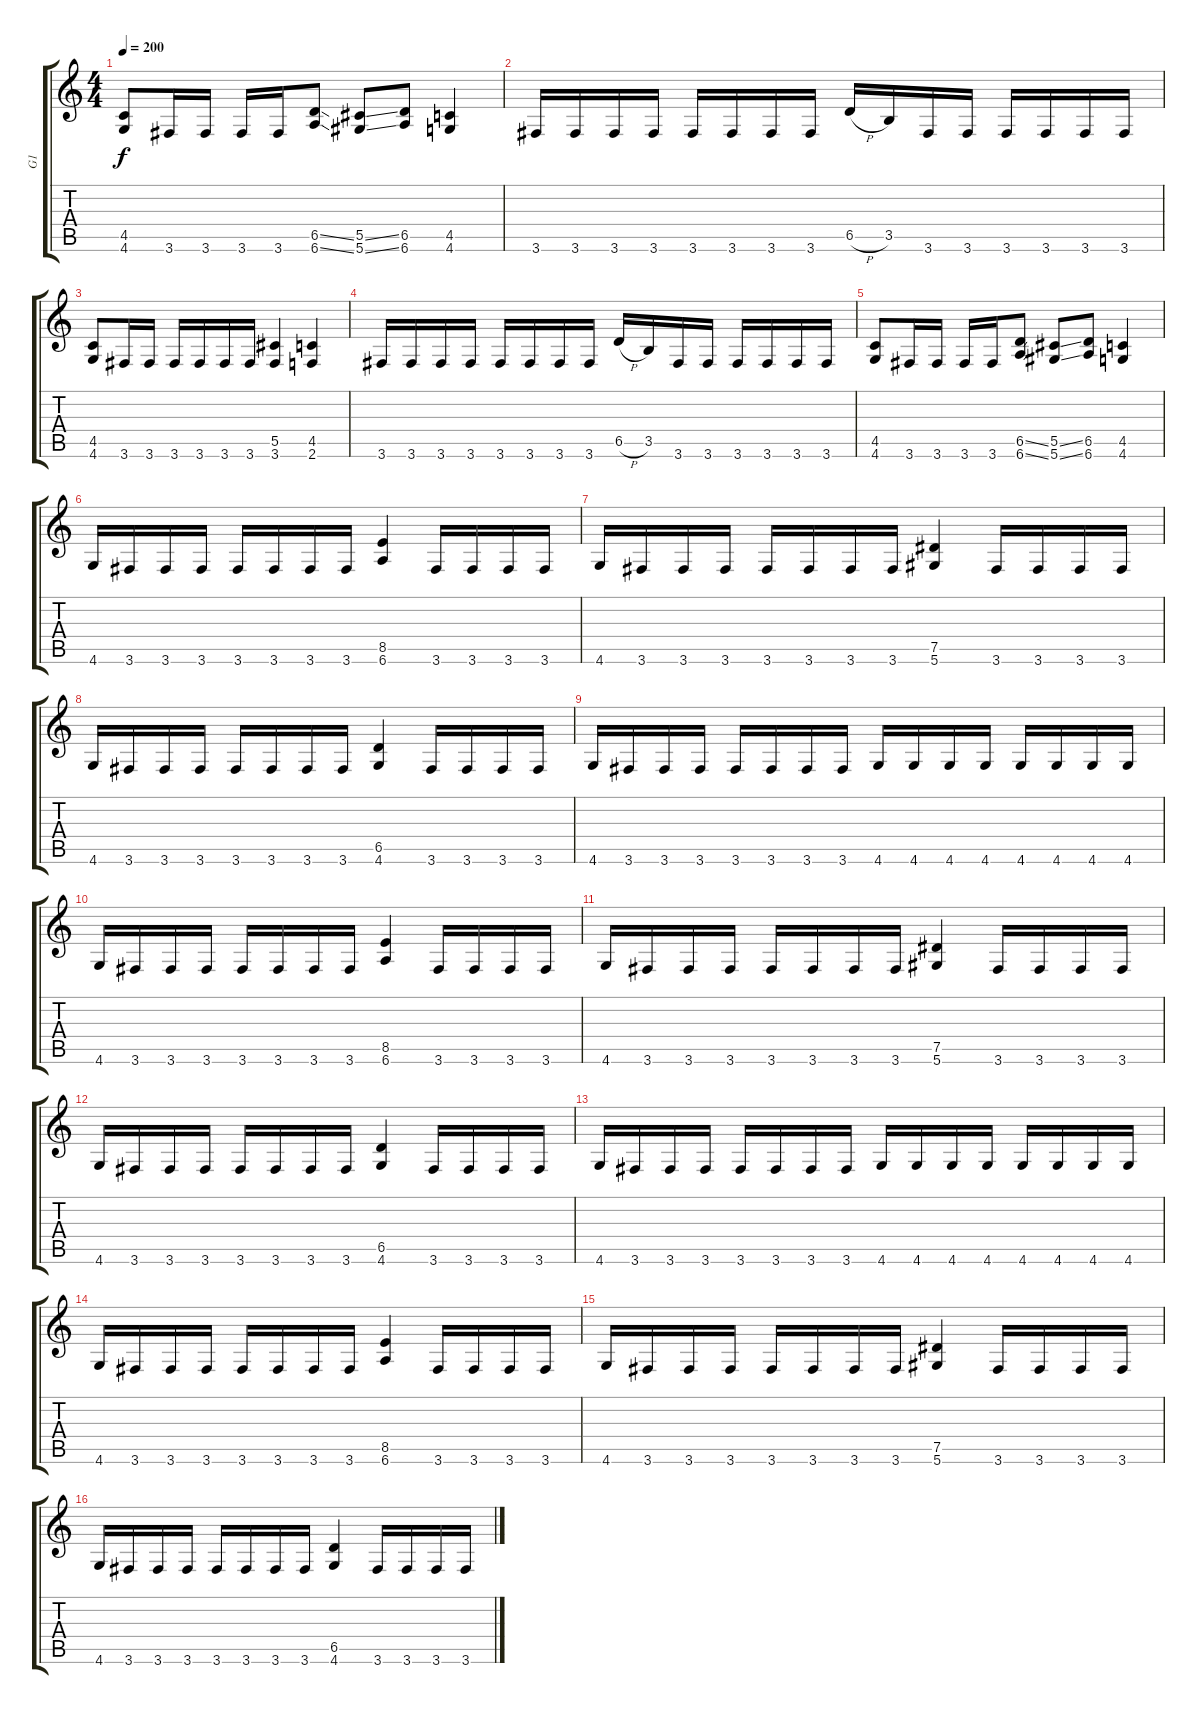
\track ("G1" "G1") {instrument distortionguitar}
\staff {score tabs}
\tuning (Eb4 Bb3 Gb3 Db3 Ab2 Eb2) {hide}
\ts (4 4)
\tempo 200
\clef g2
\ks c
(4.5 4.6).8{dy f} 3.6.16 3.6.16 3.6.16 3.6.16 (6.5{ss} 6.6{ss}).8 (5.5{ss} 5.6{ss}).8 (6.5 6.6).8 (4.5 4.6).4 |
3.6.16 3.6.16 3.6.16 3.6.16 3.6.16 3.6.16 3.6.16 3.6.16 6.5{h}.16 3.5.16 3.6.16 3.6.16 3.6.16 3.6.16 3.6.16 3.6.16 |
(4.5 4.6).8 3.6.16 3.6.16 3.6.16 3.6.16 3.6.16 3.6.16 (5.5 3.6).4 (4.5 2.6).4 |
3.6.16 3.6.16 3.6.16 3.6.16 3.6.16 3.6.16 3.6.16 3.6.16 6.5{h}.16 3.5.16 3.6.16 3.6.16 3.6.16 3.6.16 3.6.16 3.6.16 |
(4.5 4.6).8 3.6.16 3.6.16 3.6.16 3.6.16 (6.5{ss} 6.6{ss}).8 (5.5{ss} 5.6{ss}).8 (6.5 6.6).8 (4.5 4.6).4 |
4.6.16 3.6.16 3.6.16 3.6.16 3.6.16 3.6.16 3.6.16 3.6.16 (8.5 6.6).4 3.6.16 3.6.16 3.6.16 3.6.16 |
4.6.16 3.6.16 3.6.16 3.6.16 3.6.16 3.6.16 3.6.16 3.6.16 (7.5 5.6).4 3.6.16 3.6.16 3.6.16 3.6.16 |
4.6.16 3.6.16 3.6.16 3.6.16 3.6.16 3.6.16 3.6.16 3.6.16 (6.5 4.6).4 3.6.16 3.6.16 3.6.16 3.6.16 |
4.6.16 3.6.16 3.6.16 3.6.16 3.6.16 3.6.16 3.6.16 3.6.16 4.6.16 4.6.16 4.6.16 4.6.16 4.6.16 4.6.16 4.6.16 4.6.16 |
4.6.16 3.6.16 3.6.16 3.6.16 3.6.16 3.6.16 3.6.16 3.6.16 (8.5 6.6).4 3.6.16 3.6.16 3.6.16 3.6.16 |
4.6.16 3.6.16 3.6.16 3.6.16 3.6.16 3.6.16 3.6.16 3.6.16 (7.5 5.6).4 3.6.16 3.6.16 3.6.16 3.6.16 |
4.6.16 3.6.16 3.6.16 3.6.16 3.6.16 3.6.16 3.6.16 3.6.16 (6.5 4.6).4 3.6.16 3.6.16 3.6.16 3.6.16 |
4.6.16 3.6.16 3.6.16 3.6.16 3.6.16 3.6.16 3.6.16 3.6.16 4.6.16 4.6.16 4.6.16 4.6.16 4.6.16 4.6.16 4.6.16 4.6.16 |
4.6.16 3.6.16 3.6.16 3.6.16 3.6.16 3.6.16 3.6.16 3.6.16 (8.5 6.6).4 3.6.16 3.6.16 3.6.16 3.6.16 |
4.6.16 3.6.16 3.6.16 3.6.16 3.6.16 3.6.16 3.6.16 3.6.16 (7.5 5.6).4 3.6.16 3.6.16 3.6.16 3.6.16 |
4.6.16 3.6.16 3.6.16 3.6.16 3.6.16 3.6.16 3.6.16 3.6.16 (6.5 4.6).4 3.6.16 3.6.16 3.6.16 3.6.16
